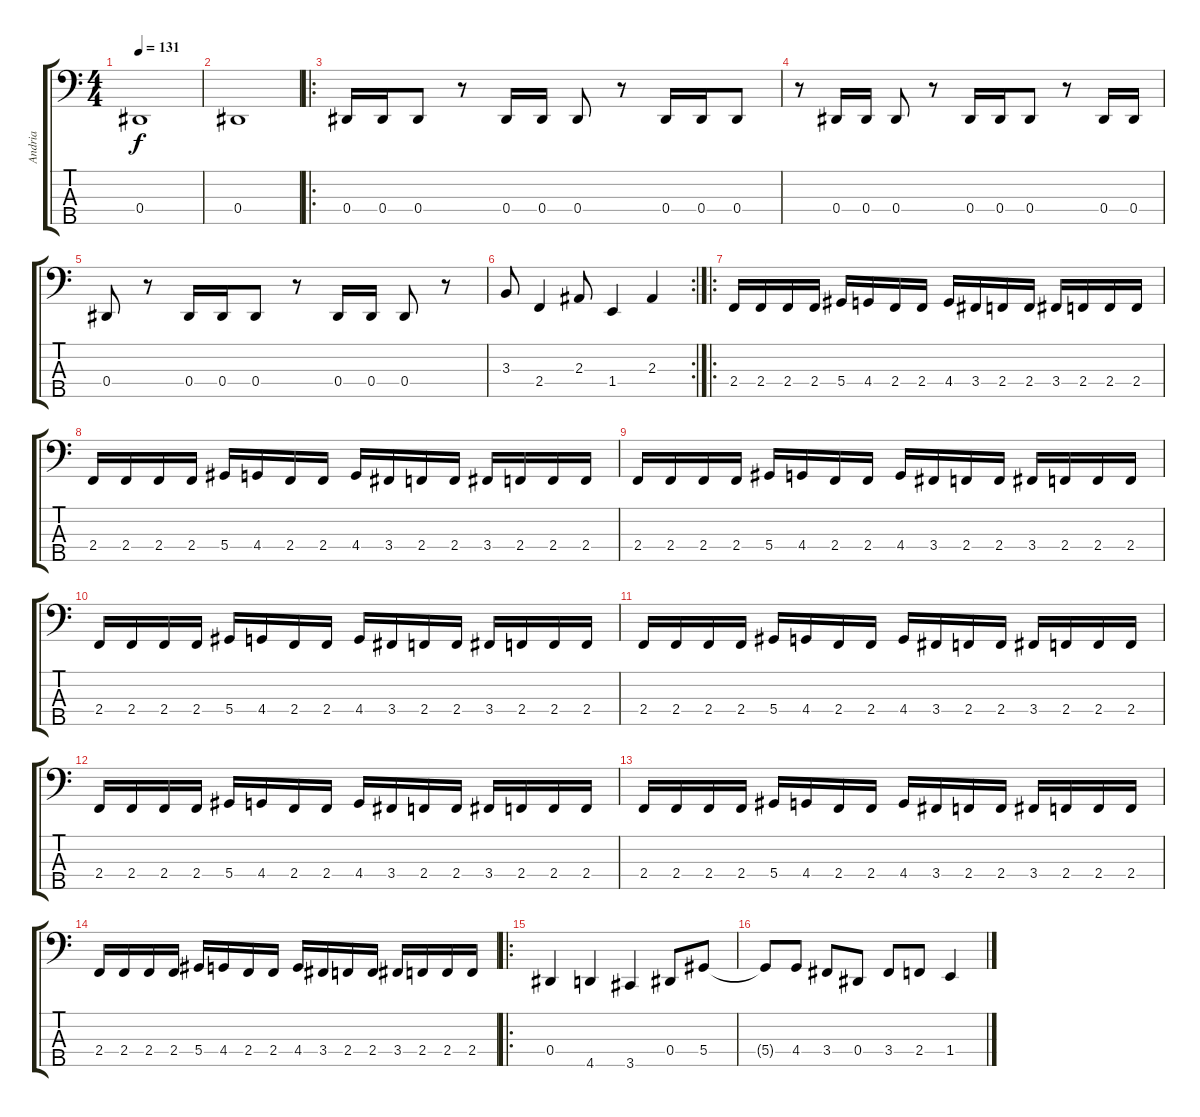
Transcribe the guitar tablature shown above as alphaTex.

\track ("Andria" "Andria") {instrument electricbasspick}
\staff {score tabs}
\tuning (Gb2 Db2 Ab1 Eb1 Bb0) {hide}
\ts (4 4)
\tempo 131
\clef f4
\ks c
0.4.1{dy f} |
0.4.1 |
\ro
0.4.16 0.4.16 0.4.8 r.8 0.4.16 0.4.16 0.4.8 r.8 0.4.16 0.4.16 0.4.8 |
r.8 0.4.16 0.4.16 0.4.8 r.8 0.4.16 0.4.16 0.4.8 r.8 0.4.16 0.4.16 |
0.4.8 r.8 0.4.16 0.4.16 0.4.8 r.8 0.4.16 0.4.16 0.4.8 r.8 |
\rc 2
3.3.8 2.4.4 2.3.8 1.4.4 2.3.4 |
\ro
2.4.16 2.4.16 2.4.16 2.4.16 5.4.16 4.4.16 2.4.16 2.4.16 4.4.16 3.4.16 2.4.16 2.4.16 3.4.16 2.4.16 2.4.16 2.4.16 |
2.4.16 2.4.16 2.4.16 2.4.16 5.4.16 4.4.16 2.4.16 2.4.16 4.4.16 3.4.16 2.4.16 2.4.16 3.4.16 2.4.16 2.4.16 2.4.16 |
2.4.16 2.4.16 2.4.16 2.4.16 5.4.16 4.4.16 2.4.16 2.4.16 4.4.16 3.4.16 2.4.16 2.4.16 3.4.16 2.4.16 2.4.16 2.4.16 |
2.4.16 2.4.16 2.4.16 2.4.16 5.4.16 4.4.16 2.4.16 2.4.16 4.4.16 3.4.16 2.4.16 2.4.16 3.4.16 2.4.16 2.4.16 2.4.16 |
2.4.16 2.4.16 2.4.16 2.4.16 5.4.16 4.4.16 2.4.16 2.4.16 4.4.16 3.4.16 2.4.16 2.4.16 3.4.16 2.4.16 2.4.16 2.4.16 |
2.4.16 2.4.16 2.4.16 2.4.16 5.4.16 4.4.16 2.4.16 2.4.16 4.4.16 3.4.16 2.4.16 2.4.16 3.4.16 2.4.16 2.4.16 2.4.16 |
2.4.16 2.4.16 2.4.16 2.4.16 5.4.16 4.4.16 2.4.16 2.4.16 4.4.16 3.4.16 2.4.16 2.4.16 3.4.16 2.4.16 2.4.16 2.4.16 |
2.4.16 2.4.16 2.4.16 2.4.16 5.4.16 4.4.16 2.4.16 2.4.16 4.4.16 3.4.16 2.4.16 2.4.16 3.4.16 2.4.16 2.4.16 2.4.16 |
\ro
0.4.4 4.5.4 3.5.4 0.4.8 5.4.8 |
5.4{t}.8 4.4.8 3.4.8 0.4.8 3.4.8 2.4.8 1.4.4
